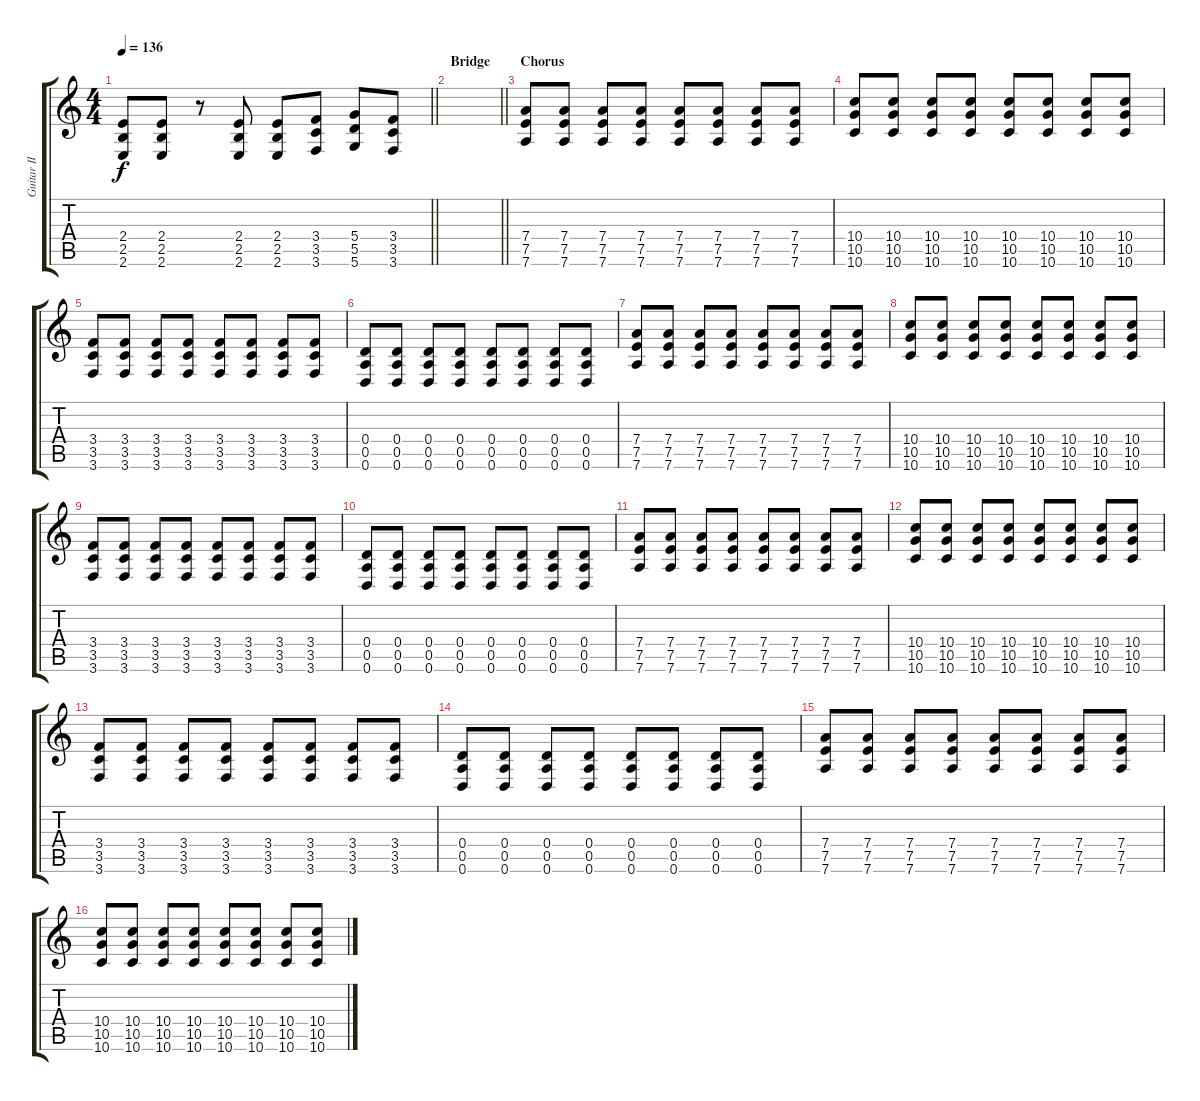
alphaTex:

\track ("Guitar II" "Guitar II") {instrument distortionguitar}
\staff {score tabs}
\tuning (E4 B3 G3 D3 A2 D2) {hide}
\ts (4 4)
\tempo 136
\clef g2
\barLineRight lightlight
\ks c
(2.4 2.5 2.6).8{dy f} (2.4 2.5 2.6).8 r.8 (2.4 2.5 2.6).8 (2.4 2.5 2.6).8 (3.4 3.5 3.6).8 (5.4 5.5 5.6).8 (3.4 3.5 3.6).8 |
\section ("" "Bridge")
\barLineRight lightlight
|
\section ("" "Chorus")
(7.4 7.5 7.6).8 (7.4 7.5 7.6).8 (7.4 7.5 7.6).8 (7.4 7.5 7.6).8 (7.4 7.5 7.6).8 (7.4 7.5 7.6).8 (7.4 7.5 7.6).8 (7.4 7.5 7.6).8 |
(10.4 10.5 10.6).8 (10.4 10.5 10.6).8 (10.4 10.5 10.6).8 (10.4 10.5 10.6).8 (10.4 10.5 10.6).8 (10.4 10.5 10.6).8 (10.4 10.5 10.6).8 (10.4 10.5 10.6).8 |
(3.4 3.5 3.6).8 (3.4 3.5 3.6).8 (3.4 3.5 3.6).8 (3.4 3.5 3.6).8 (3.4 3.5 3.6).8 (3.4 3.5 3.6).8 (3.4 3.5 3.6).8 (3.4 3.5 3.6).8 |
(0.4 0.5 0.6).8 (0.4 0.5 0.6).8 (0.4 0.5 0.6).8 (0.4 0.5 0.6).8 (0.4 0.5 0.6).8 (0.4 0.5 0.6).8 (0.4 0.5 0.6).8 (0.4 0.5 0.6).8 |
(7.4 7.5 7.6).8 (7.4 7.5 7.6).8 (7.4 7.5 7.6).8 (7.4 7.5 7.6).8 (7.4 7.5 7.6).8 (7.4 7.5 7.6).8 (7.4 7.5 7.6).8 (7.4 7.5 7.6).8 |
(10.4 10.5 10.6).8 (10.4 10.5 10.6).8 (10.4 10.5 10.6).8 (10.4 10.5 10.6).8 (10.4 10.5 10.6).8 (10.4 10.5 10.6).8 (10.4 10.5 10.6).8 (10.4 10.5 10.6).8 |
(3.4 3.5 3.6).8 (3.4 3.5 3.6).8 (3.4 3.5 3.6).8 (3.4 3.5 3.6).8 (3.4 3.5 3.6).8 (3.4 3.5 3.6).8 (3.4 3.5 3.6).8 (3.4 3.5 3.6).8 |
(0.4 0.5 0.6).8 (0.4 0.5 0.6).8 (0.4 0.5 0.6).8 (0.4 0.5 0.6).8 (0.4 0.5 0.6).8 (0.4 0.5 0.6).8 (0.4 0.5 0.6).8 (0.4 0.5 0.6).8 |
(7.4 7.5 7.6).8 (7.4 7.5 7.6).8 (7.4 7.5 7.6).8 (7.4 7.5 7.6).8 (7.4 7.5 7.6).8 (7.4 7.5 7.6).8 (7.4 7.5 7.6).8 (7.4 7.5 7.6).8 |
(10.4 10.5 10.6).8 (10.4 10.5 10.6).8 (10.4 10.5 10.6).8 (10.4 10.5 10.6).8 (10.4 10.5 10.6).8 (10.4 10.5 10.6).8 (10.4 10.5 10.6).8 (10.4 10.5 10.6).8 |
(3.4 3.5 3.6).8 (3.4 3.5 3.6).8 (3.4 3.5 3.6).8 (3.4 3.5 3.6).8 (3.4 3.5 3.6).8 (3.4 3.5 3.6).8 (3.4 3.5 3.6).8 (3.4 3.5 3.6).8 |
(0.4 0.5 0.6).8 (0.4 0.5 0.6).8 (0.4 0.5 0.6).8 (0.4 0.5 0.6).8 (0.4 0.5 0.6).8 (0.4 0.5 0.6).8 (0.4 0.5 0.6).8 (0.4 0.5 0.6).8 |
(7.4 7.5 7.6).8 (7.4 7.5 7.6).8 (7.4 7.5 7.6).8 (7.4 7.5 7.6).8 (7.4 7.5 7.6).8 (7.4 7.5 7.6).8 (7.4 7.5 7.6).8 (7.4 7.5 7.6).8 |
(10.4 10.5 10.6).8 (10.4 10.5 10.6).8 (10.4 10.5 10.6).8 (10.4 10.5 10.6).8 (10.4 10.5 10.6).8 (10.4 10.5 10.6).8 (10.4 10.5 10.6).8 (10.4 10.5 10.6).8
